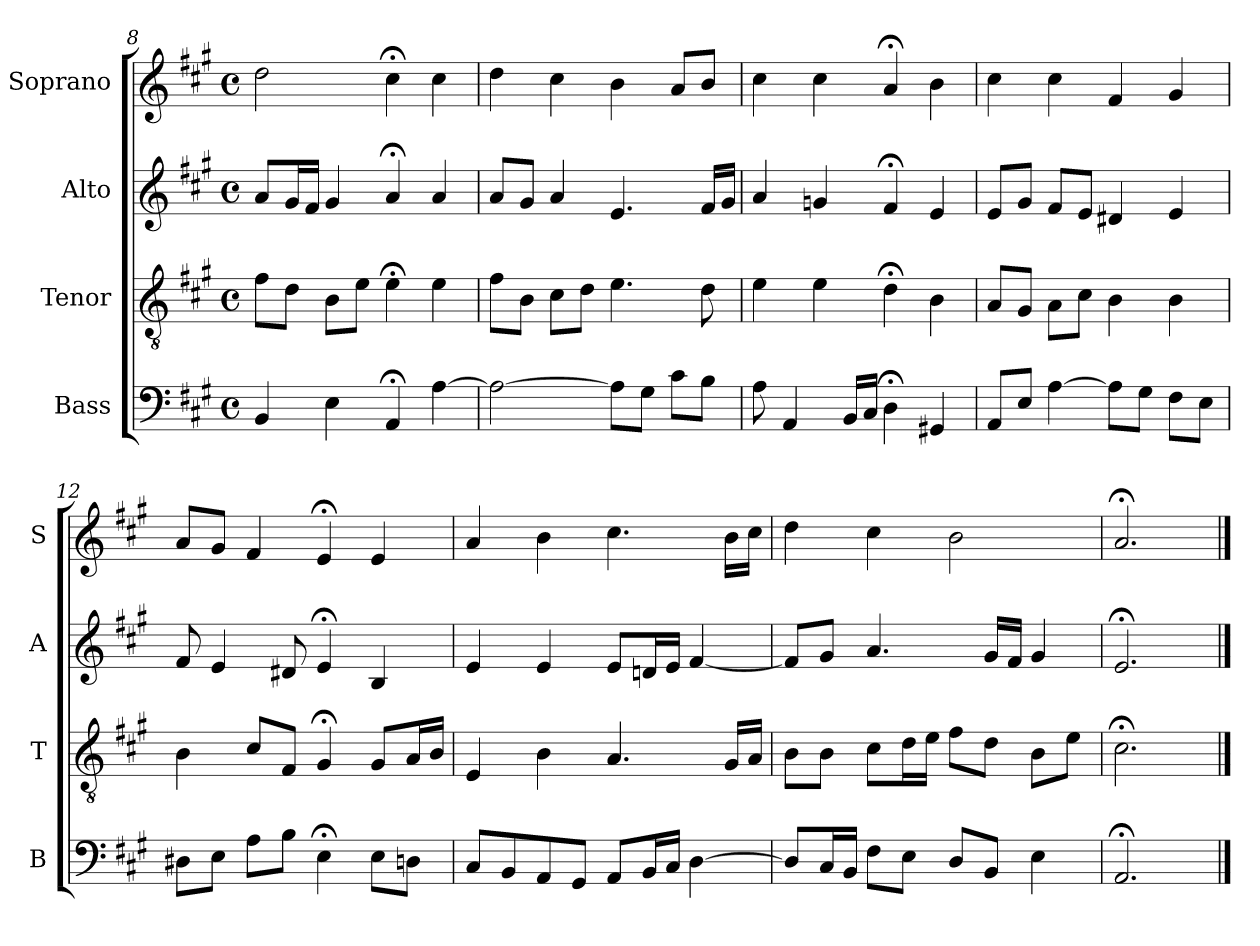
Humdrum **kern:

**kern	**kern	**kern	**kern
*part4	*part3	*part2	*part1
*staff4	*staff3	*staff2	*staff1
*I"Bass	*I"Tenor	*I"Alto	*I"Soprano
*I'B	*I'T	*I'A	*I'S
*clefF4	*clefGv2	*clefG2	*clefG2
*k[f#c#g#]	*k[f#c#g#]	*k[f#c#g#]	*k[f#c#g#]
*A:	*A:	*A:	*A:
*M4/4	*M4/4	*M4/4	*M4/4
*met(c)	*met(c)	*met(c)	*met(c)
=8	=8	=8	=8
4BB	8f#L	8aL	2dd
.	8dJ	16g#L	.
.	.	16f#JJ	.
4E	8BL	4g#	.
.	8eJ	.	.
4AA;<	4e;<	4a;<	4cc#;<
[4A	4e	4a	4cc#
=9	=9	=9	=9
2A_	8f#L	8aL	4dd
.	8BJ	8g#J	.
.	8c#L	4a	4cc#
.	8dJ	.	.
8AL]	4.e	4.e	4b
8G#J	.	.	.
8c#L	.	.	8aL
8BJ	8d	16f#LL	8bJ
.	.	16g#JJ	.
=10	=10	=10	=10
8A	4e	4a	4cc#
4AA	.	.	.
.	4e	4gn	4cc#
16BBLL	.	.	.
16C#JJ	.	.	.
4D;<	4d;<	4f#;<	4a;<
4GG#X	4B	4e	4b
=11	=11	=11	=11
8AAL	8AL	8eL	4cc#
8EJ	8G#J	8g#J	.
[4A	8AL	8f#L	4cc#
.	8c#J	8eJ	.
8AiL]	4Bi	4d#Xi	4f#i
8G#J	.	.	.
8F#L	4B	4e	4g#
8EJ	.	.	.
=12	=12	=12	=12
8D#XL	4B	8f#	8aL
8EJ	.	4e	8g#J
8AL	8c#L	.	4f#
8BJ	8F#J	8d#X	.
4E;<	4G#;<	4e;<	4e;<
8EL	8G#L	4B	4e
8DnJ	16AL	.	.
.	16BJJ	.	.
=13	=13	=13	=13
8C#L	4E	4e	4a
8BB	.	.	.
8AA	4B	4e	4b
8GG#J	.	.	.
8AAL	4.A	8eL	4.cc#
16BBL	.	16dnL	.
16C#JJ	.	16eJJ	.
[4D	.	[4f#	.
.	16G#LL	.	16bLL
.	16AJJ	.	16cc#JJ
=14	=14	=14	=14
8DL]	8BL	8f#L]	4dd
16C#L	8BJ	8g#J	.
16BBJJ	.	.	.
8F#L	8c#L	4.a	4cc#
8EJ	16dL	.	.
.	16eJJ	.	.
8DL	8f#L	.	2b
8BBJ	8dJ	16g#LL	.
.	.	16f#JJ	.
4E	8BL	4g#	.
.	8eJ	.	.
=15	=15	=15	=15
2.AA;<	2.c#;<	2.e;<	2.a;<
==	==	==	==
*-	*-	*-	*-
